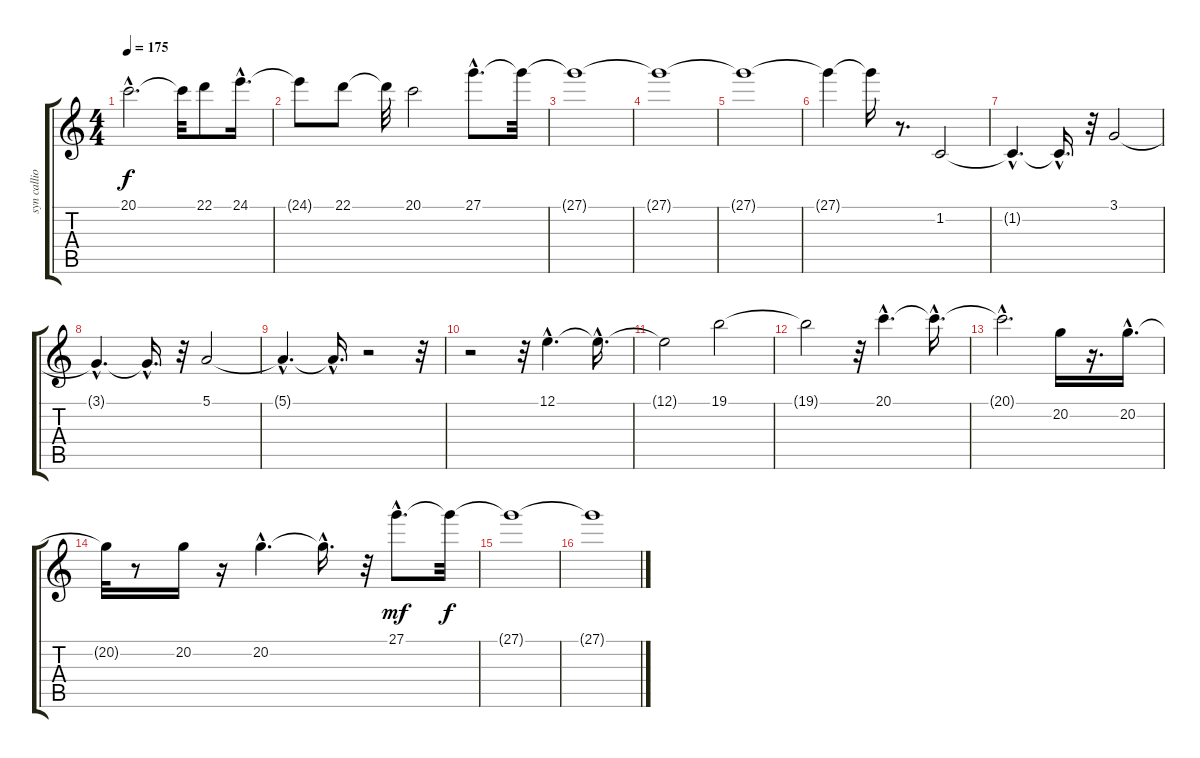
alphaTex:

\track ("syn calliope" "syn callio") {instrument lead3calliope}
\staff {score tabs}
\tuning (E4 B3 G3 D3 A2 E2) {hide}
\ts (4 4)
\tempo 175
\clef g2
\ks c
20.1{hac t}.2{d dy f} 20.1{t}.32 22.1.8 24.1{hac}.16{d} |
24.1{t}.8 22.1.8 22.1{t}.32 20.1.2 27.1{hac}.8{d} 27.1{t}.32 |
27.1{t}.1 |
27.1{t}.1 |
27.1{t}.1 |
27.1{t}.4 27.1{t}.16 r.8{d} 1.2.2 |
1.2{hac t}.4{d} 1.2{hac t}.16{d} r.32 3.1.2 |
3.1{hac t}.4{d} 3.1{hac t}.16{d} r.32 5.1.2 |
5.1{hac t}.4{d} 5.1{hac t}.16{d} r.2 r.32 |
r.2 r.32 12.1{hac}.4{d} 12.1{hac t}.16{d} |
12.1{t}.2 19.1.2 |
19.1{t}.2 r.32 20.1{hac}.4{d} 20.1{hac t}.16{d} |
20.1{hac t}.2{d} 20.2.16 r.16{d} 20.2{hac}.16{d} |
20.2{t}.32 r.8 20.2.16 r.16 20.2{hac}.4{d} 20.2{hac t}.16{d} r.32 27.1{hac}.8{d dy mf} 27.1{t}.32{dy f} |
27.1{t}.1 |
27.1{t}.1
